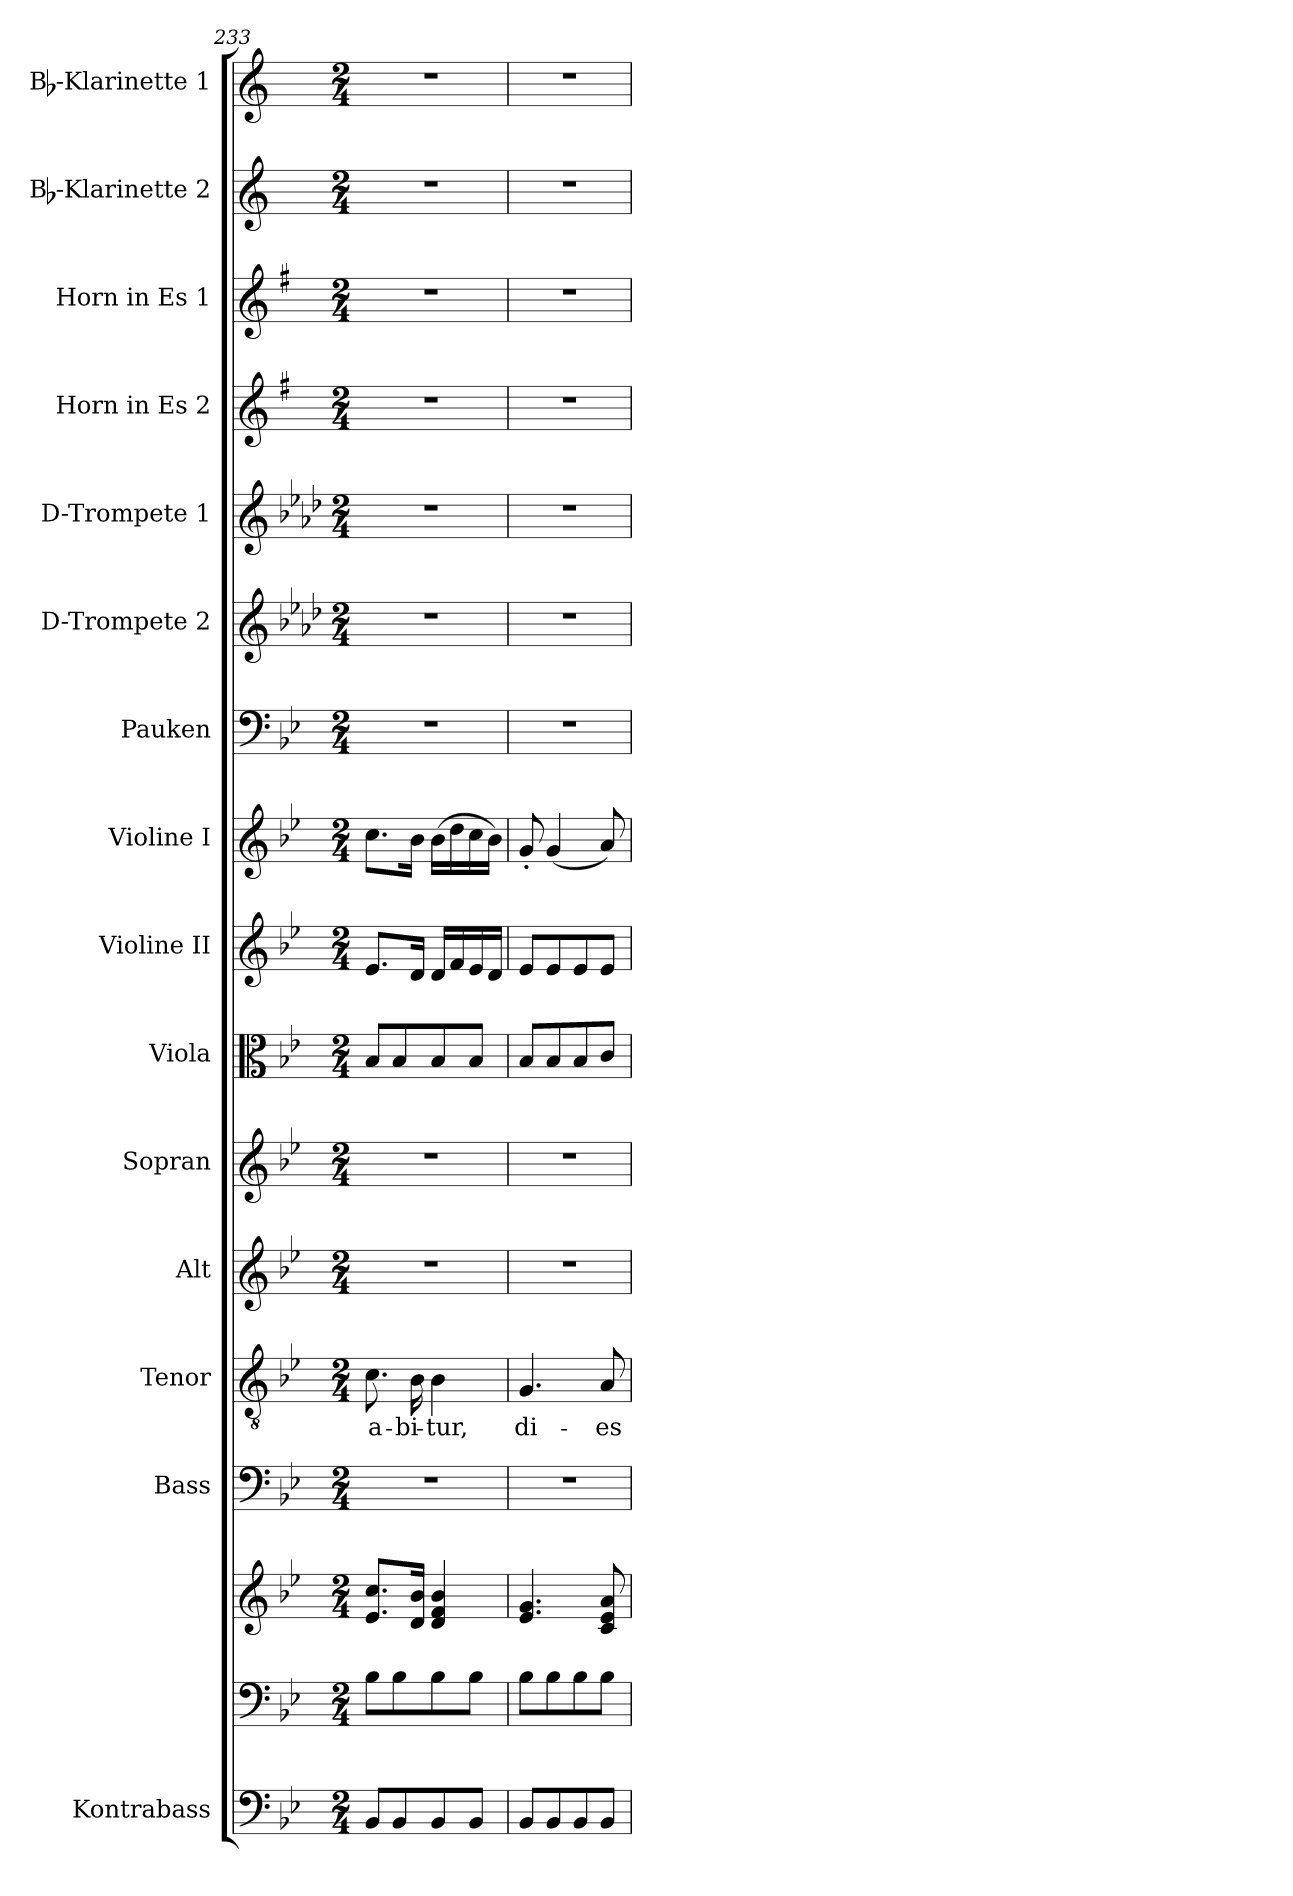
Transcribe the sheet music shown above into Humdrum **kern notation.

**kern	**kern	**kern	**kern	**kern	**text	**kern	**kern	**kern	**kern	**kern	**kern	**kern	**kern	**kern	**kern	**kern	**kern
*part16	*part15	*part15	*part14	*part13	*part13	*part12	*part11	*part10	*part9	*part8	*part7	*part6	*part5	*part4	*part3	*part2	*part1
*staff17	*staff16	*staff15	*staff14	*staff13	*staff13	*staff12	*staff11	*staff10	*staff9	*staff8	*staff7	*staff6	*staff5	*staff4	*staff3	*staff2	*staff1
*I"Kontrabass	*	*	*I"Bass	*I"Tenor	*	*I"Alt	*I"Sopran	*I"Viola	*I"Violine II	*I"Violine I	*I"Pauken	*I"D-Trompete 2	*I"D-Trompete 1	*I"Horn in Es 2	*I"Horn in Es 1	*I"Bb-Klarinette 2	*I"Bb-Klarinette 1
*I'Kb.	*	*	*I'B.	*I'T.	*	*I'A.	*I'S.	*I'Vla.	*I'Vl. II	*I'Vl. I	*I'Pk.	*I'D Trp. 2	*I'D Trp. 1	*	*	*I'Bb Kl. 2	*I'Bb Kl. 1
*clefF4	*clefF4	*clefG2	*clefF4	*clefGv2	*	*clefG2	*clefG2	*clefC3	*clefG2	*clefG2	*clefF4	*clefG2	*clefG2	*clefG2	*clefG2	*clefG2	*clefG2
*ITrd7c12	*	*	*	*	*	*	*	*	*	*	*	*ITrd-1c-2	*ITrd-1c-2	*ITrd5c9	*ITrd5c9	*ITrd1c2	*ITrd1c2
*k[b-e-]	*k[b-e-]	*k[b-e-]	*k[b-e-]	*k[b-e-]	*	*k[b-e-]	*k[b-e-]	*k[b-e-]	*k[b-e-]	*k[b-e-]	*k[b-e-]	*k[b-e-]	*k[b-e-]	*k[b-e-]	*k[b-e-]	*k[b-e-]	*k[b-e-]
*B-:	*B-:	*B-:	*B-:	*B-:	*	*B-:	*B-:	*B-:	*B-:	*B-:	*B-:	*B-:	*B-:	*B-:	*B-:	*B-:	*B-:
*M2/4	*M2/4	*M2/4	*M2/4	*M2/4	*	*M2/4	*M2/4	*M2/4	*M2/4	*M2/4	*M2/4	*M2/4	*M2/4	*M2/4	*M2/4	*M2/4	*M2/4
=233	=233	=233	=233	=233	=233	=233	=233	=233	=233	=233	=233	=233	=233	=233	=233	=233	=233
!	!	!	!	!	!LO:LY:b	!	!	!	!	!	!	!	!	!	!	!	!
8BBB-/L	8B-\L	8.e-/ 8.cc/L	2r	8.c\	-a-	2r	2r	8B-/L	8.e-/L	8.cc\L	2r	2r	2r	2r	2r	2r	2r
8BBB-/	8B-\	.	.	.	.	.	.	8B-/	.	.	.	.	.	.	.	.	.
!	!	!	!	!	!LO:LY:b	!	!	!	!	!	!	!	!	!	!	!	!
.	.	16d/ 16b-/Jk	.	16B-\	-bi-	.	.	.	16d/Jk	16b-\Jk	.	.	.	.	.	.	.
!	!	!	!	!	!LO:LY:b	!	!	!	!	!	!	!	!	!	!	!	!
8BBB-/	8B-\	4d/ 4f/ 4b-/	.	4B-\	-tur,	.	.	8B-/	16d/LL	(>16b-\LL	.	.	.	.	.	.	.
.	.	.	.	.	.	.	.	.	16f/	16dd\	.	.	.	.	.	.	.
8BBB-/J	8B-\J	.	.	.	.	.	.	8B-/J	16e-/	16cc\	.	.	.	.	.	.	.
.	.	.	.	.	.	.	.	.	16d/JJ	16b-\JJ)	.	.	.	.	.	.	.
=234	=234	=234	=234	=234	=234	=234	=234	=234	=234	=234	=234	=234	=234	=234	=234	=234	=234
!	!	!	!	!	!LO:LY:b	!	!	!	!	!	!	!	!	!	!	!	!
8BBB-/L	8B-\L	4.e-/ 4.g/	2r	4.G/	di-	2r	2r	8B-/L	8e-/L	8g'</	2r	2r	2r	2r	2r	2r	2r
8BBB-/	8B-\	.	.	.	.	.	.	8B-/	8e-/	(<4g/	.	.	.	.	.	.	.
8BBB-/	8B-\	.	.	.	.	.	.	8B-/	8e-/	.	.	.	.	.	.	.	.
!	!	!	!	!	!LO:LY:b	!	!	!	!	!	!	!	!	!	!	!	!
8BBB-/J	8B-\J	8c/ 8e-/ 8a/	.	8A/	-es	.	.	8c/J	8e-/J	8a/)	.	.	.	.	.	.	.
=	=	=	=	=	=	=	=	=	=	=	=	=	=	=	=	=	=
*-	*-	*-	*-	*-	*-	*-	*-	*-	*-	*-	*-	*-	*-	*-	*-	*-	*-
